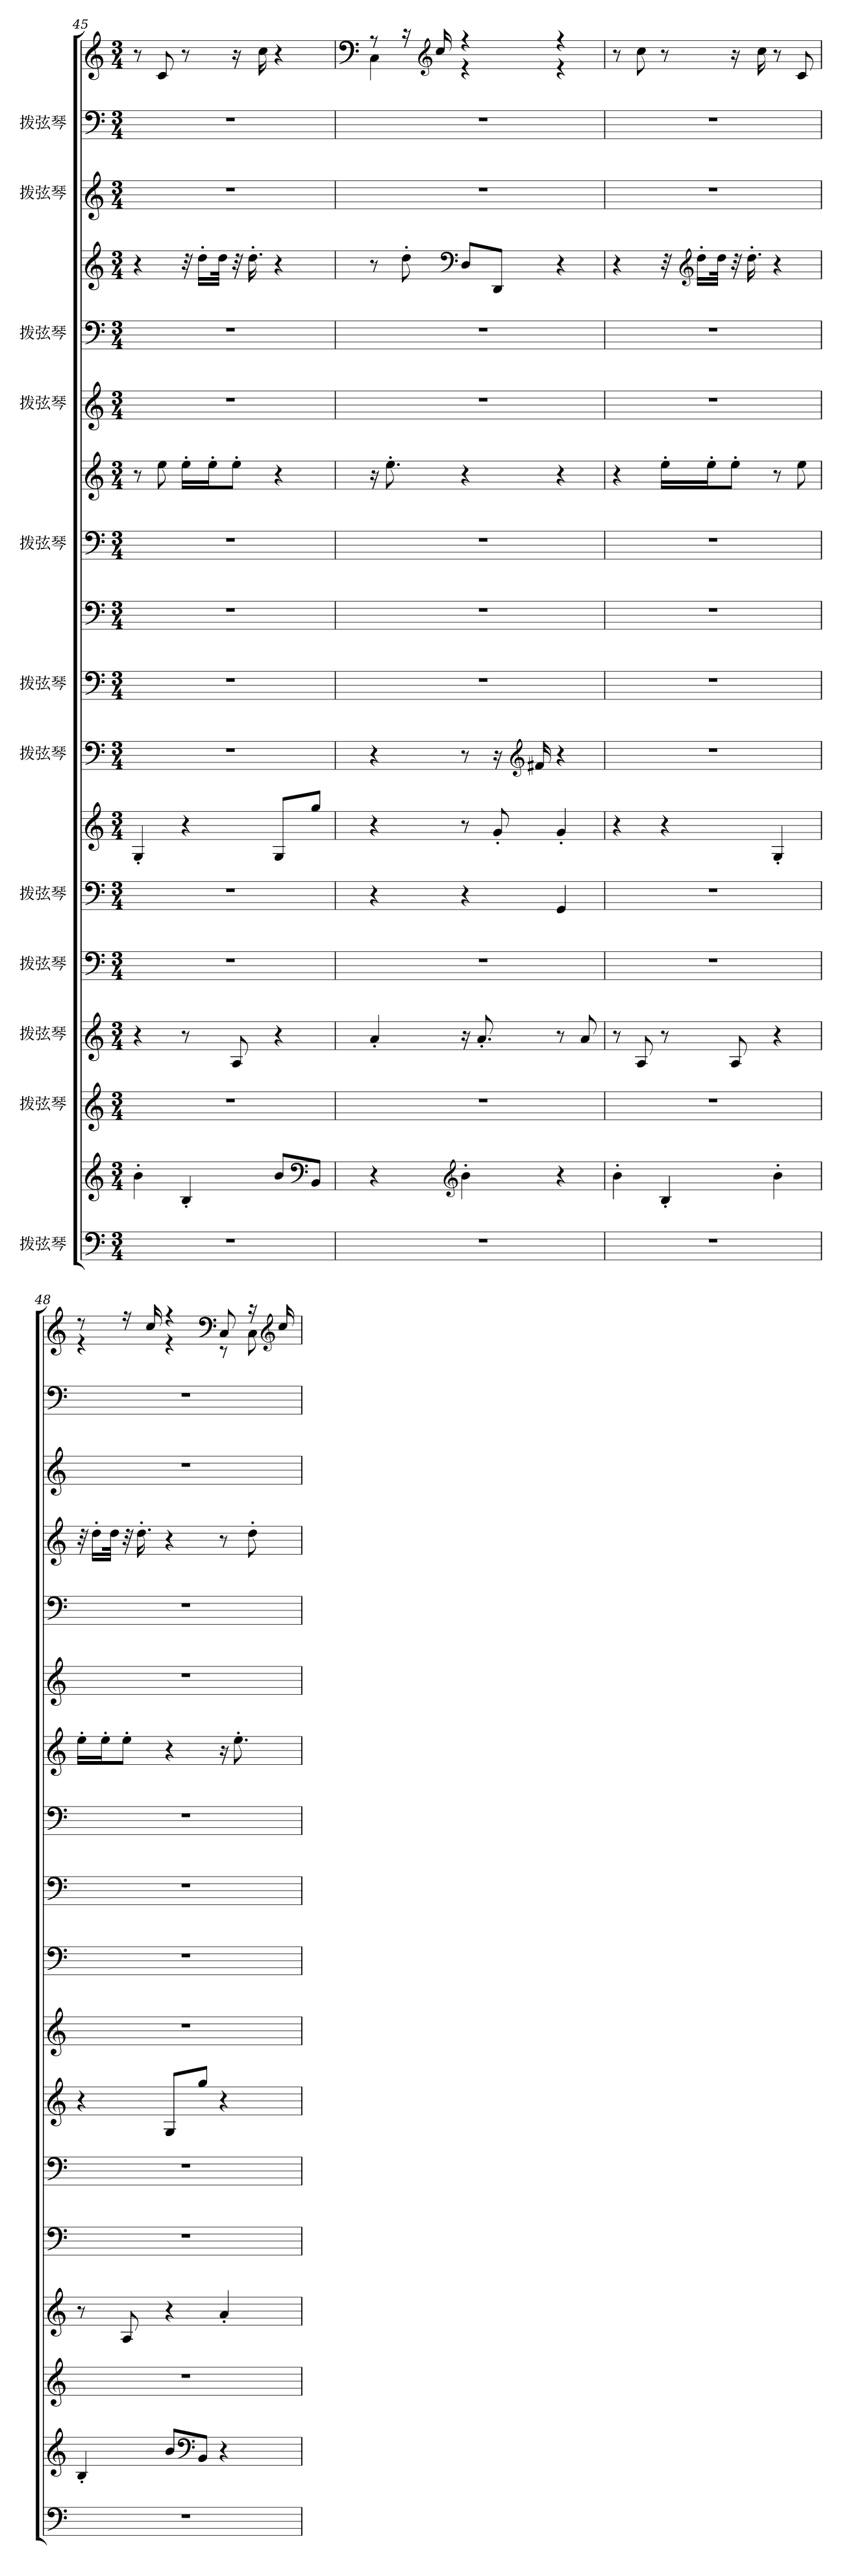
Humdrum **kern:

**kern	**kern	**kern	**kern	**kern	**kern	**kern	**kern	**kern	**kern	**kern	**kern	**kern	**kern	**kern	**kern	**kern	**kern
*part12	*part12	*part11	*part10	*part9	*part8	*part8	*part7	*part6	*part6	*part5	*part5	*part4	*part3	*part3	*part2	*part1	*part1
*staff18	*staff17	*staff16	*staff15	*staff14	*staff13	*staff12	*staff11	*staff10	*staff9	*staff8	*staff7	*staff6	*staff5	*staff4	*staff3	*staff2	*staff1
*I"拨弦琴	*	*I"拨弦琴	*I"拨弦琴	*I"拨弦琴	*I"拨弦琴	*	*I"拨弦琴	*I"拨弦琴	*	*I"拨弦琴	*	*I"拨弦琴	*I"拨弦琴	*	*I"拨弦琴	*I"拨弦琴	*
*clefF4	*clefG2	*clefG2	*clefG2	*clefF4	*clefF4	*clefG2	*clefF4	*clefF4	*clefF4	*clefF4	*clefG2	*clefG2	*clefF4	*clefG2	*clefG2	*clefF4	*clefG2
*k[]	*k[]	*k[]	*k[]	*k[]	*k[]	*k[]	*k[]	*k[]	*k[]	*k[]	*k[]	*k[]	*k[]	*k[]	*k[]	*k[]	*k[]
*M3/4	*M3/4	*M3/4	*M3/4	*M3/4	*M3/4	*M3/4	*M3/4	*M3/4	*M3/4	*M3/4	*M3/4	*M3/4	*M3/4	*M3/4	*M3/4	*M3/4	*M3/4
=45	=45	=45	=45	=45	=45	=45	=45	=45	=45	=45	=45	=45	=45	=45	=45	=45	=45
2.r	4b'\	2.r	4r	2.r	2.r	4G'/	2.r	2.r	2.r	2.r	8r	2.r	2.r	4r	2.r	2.r	8r
.	.	.	.	.	.	.	.	.	.	.	8ee\	.	.	.	.	.	8c/
.	4B'/	.	8r	.	.	4r	.	.	.	.	16ee'\LL	.	.	32r	.	.	8r
.	.	.	.	.	.	.	.	.	.	.	.	.	.	16dd'\LL	.	.	.
.	.	.	.	.	.	.	.	.	.	.	16ee'\J	.	.	.	.	.	.
.	.	.	.	.	.	.	.	.	.	.	.	.	.	32dd\JJk	.	.	.
.	.	.	8A/	.	.	.	.	.	.	.	8ee'\J	.	.	32r	.	.	16r
.	.	.	.	.	.	.	.	.	.	.	.	.	.	16.dd'\	.	.	.
.	.	.	.	.	.	.	.	.	.	.	.	.	.	.	.	.	16cc\
.	8b/L	.	4r	.	.	8G/L	.	.	.	.	4r	.	.	4r	.	.	4r
*	*clefF4	*	*	*	*	*	*	*	*	*	*	*	*	*	*	*	*
.	8BB/J	.	.	.	.	8gg/J	.	.	.	.	.	.	.	.	.	.	.
=46	=46	=46	=46	=46	=46	=46	=46	=46	=46	=46	=46	=46	=46	=46	=46	=46	=46
*	*	*	*	*	*	*	*	*	*	*	*	*	*	*	*	*	*clefF4
*	*	*	*	*	*	*	*	*	*	*	*	*	*	*	*	*	*^
2.r	4r	2.r	4a'/	2.r	4r	4r	4r	2.r	2.r	2.r	16r	2.r	2.r	8r	2.r	2.r	8r	4C\
.	.	.	.	.	.	.	.	.	.	.	8.ee'\	.	.	.	.	.	.	.
.	.	.	.	.	.	.	.	.	.	.	.	.	.	8dd'\	.	.	16r	.
*	*	*	*	*	*	*	*	*	*	*	*	*	*	*	*	*	*clefG2	*
.	.	.	.	.	.	.	.	.	.	.	.	.	.	.	.	.	16cc/	.
*	*clefG2	*	*	*	*	*	*	*	*	*	*	*	*	*clefF4	*	*	*	*
.	4b'\	.	16r	.	4r	8r	8r	.	.	.	4r	.	.	8D/L	.	.	4r	4r
.	.	.	8.a'/	.	.	.	.	.	.	.	.	.	.	.	.	.	.	.
.	.	.	.	.	.	8g'/	16r	.	.	.	.	.	.	8DD/J	.	.	.	.
*	*	*	*	*	*	*	*clefG2	*	*	*	*	*	*	*	*	*	*	*
.	.	.	.	.	.	.	16f#X/	.	.	.	.	.	.	.	.	.	.	.
.	4r	.	8r	.	4GG/	4g'/	4r	.	.	.	4r	.	.	4r	.	.	4r	4r
.	.	.	8a/	.	.	.	.	.	.	.	.	.	.	.	.	.	.	.
*	*	*	*	*	*	*	*	*	*	*	*	*	*	*	*	*	*v	*v
!!LO:PB:g=z
=47	=47	=47	=47	=47	=47	=47	=47	=47	=47	=47	=47	=47	=47	=47	=47	=47	=47
2.r	4b'\	2.r	8r	2.r	2.r	4r	2.r	2.r	2.r	2.r	4r	2.r	2.r	4r	2.r	2.r	8r
.	.	.	8A/	.	.	.	.	.	.	.	.	.	.	.	.	.	8cc\
.	4B'/	.	8r	.	.	4r	.	.	.	.	16ee'\LL	.	.	32r	.	.	8r
*	*	*	*	*	*	*	*	*	*	*	*	*	*	*clefG2	*	*	*
.	.	.	.	.	.	.	.	.	.	.	.	.	.	16dd'\LL	.	.	.
.	.	.	.	.	.	.	.	.	.	.	16ee'\J	.	.	.	.	.	.
.	.	.	.	.	.	.	.	.	.	.	.	.	.	32dd\JJk	.	.	.
.	.	.	8A/	.	.	.	.	.	.	.	8ee'\J	.	.	32r	.	.	16r
.	.	.	.	.	.	.	.	.	.	.	.	.	.	16.dd'\	.	.	.
.	.	.	.	.	.	.	.	.	.	.	.	.	.	.	.	.	16cc\
.	4b'\	.	4r	.	.	4G'/	.	.	.	.	8r	.	.	4r	.	.	8r
.	.	.	.	.	.	.	.	.	.	.	8ee\	.	.	.	.	.	8c/
=48	=48	=48	=48	=48	=48	=48	=48	=48	=48	=48	=48	=48	=48	=48	=48	=48	=48
*	*	*	*	*	*	*	*	*	*	*	*	*	*	*	*	*	*^
2.r	4B'/	2.r	8r	2.r	2.r	4r	2.r	2.r	2.r	2.r	16ee'\LL	2.r	2.r	32r	2.r	2.r	8r	4r
.	.	.	.	.	.	.	.	.	.	.	.	.	.	16dd'\LL	.	.	.	.
.	.	.	.	.	.	.	.	.	.	.	16ee'\J	.	.	.	.	.	.	.
.	.	.	.	.	.	.	.	.	.	.	.	.	.	32dd\JJk	.	.	.	.
.	.	.	8A/	.	.	.	.	.	.	.	8ee'\J	.	.	32r	.	.	16r	.
.	.	.	.	.	.	.	.	.	.	.	.	.	.	16.dd'\	.	.	.	.
.	.	.	.	.	.	.	.	.	.	.	.	.	.	.	.	.	16cc/	.
.	8b/L	.	4r	.	.	8G/L	.	.	.	.	4r	.	.	4r	.	.	4r	4r
*	*clefF4	*	*	*	*	*	*	*	*	*	*	*	*	*	*	*	*	*
.	8BB/J	.	.	.	.	8gg/J	.	.	.	.	.	.	.	.	.	.	.	.
*	*	*	*	*	*	*	*	*	*	*	*	*	*	*	*	*	*clefF4	*
.	4r	.	4a'/	.	.	4r	.	.	.	.	16r	.	.	8r	.	.	8C/	8r
.	.	.	.	.	.	.	.	.	.	.	8.ee'\	.	.	.	.	.	.	.
.	.	.	.	.	.	.	.	.	.	.	.	.	.	8dd'\	.	.	16r	8C\
*	*	*	*	*	*	*	*	*	*	*	*	*	*	*	*	*	*clefG2	*
.	.	.	.	.	.	.	.	.	.	.	.	.	.	.	.	.	16cc/	.
*	*	*	*	*	*	*	*	*	*	*	*	*	*	*	*	*	*v	*v
=	=	=	=	=	=	=	=	=	=	=	=	=	=	=	=	=	=
*-	*-	*-	*-	*-	*-	*-	*-	*-	*-	*-	*-	*-	*-	*-	*-	*-	*-
